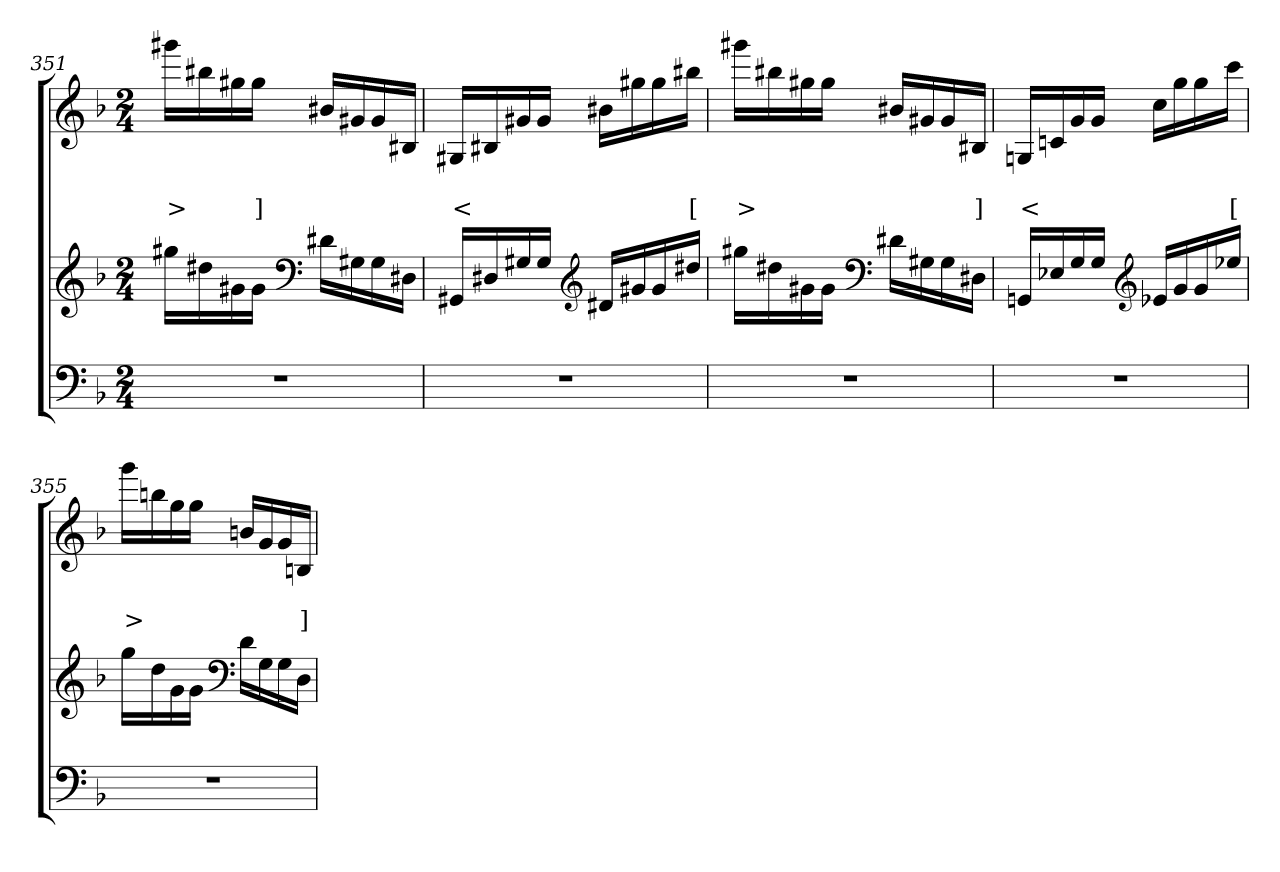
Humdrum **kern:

**kern	**kern	**kern	**text	**text
*part3	*part2	*part1	*part1	*part1
*staff3	*staff2	*staff1	*staff1	*staff1
*clefF4	*clefG2	*clefG2	*	*
*k[b-]	*k[b-]	*k[b-]	*	*
*M2/4	*M2/4	*M2/4	*	*
=351	=351	=351	=351	=351
2r	16gg#XLL	16ggg#XLL	.	>
.	16dd#X	16bb#X	.	.
.	16g#	16gg#	.	.
.	16g#JJ	16gg#JJ	.	]
*	*clefF4	*	*	*
.	16d#LL	16b#LL	.	.
.	16G#	16g#	.	.
.	16G#	16g#	.	.
.	16D#JJ	16B#JJ	.	.
=352	=352	=352	=352	=352
2r	16GG#XLL	16G#XLL	.	<
.	16D#X	16B#X	.	.
.	16G#	16g#	.	.
.	16G#JJ	16g#JJ	.	.
*	*clefG2	*	*	*
.	16d#LL	16b#LL	.	.
.	16g#	16gg#	.	.
.	16g#	16gg#	.	.
.	16dd#JJ	16bb#JJ	.	[
=353	=353	=353	=353	=353
2r	16gg#XLL	16ggg#XLL	.	>
.	16dd#X	16bb#X	.	.
.	16g#	16gg#	.	.
.	16g#JJ	16gg#JJ	.	.
*	*clefF4	*	*	*
.	16d#LL	16b#LL	.	.
.	16G#	16g#	.	.
.	16G#	16g#	.	.
.	16D#JJ	16B#JJ	.	]
=354	=354	=354	=354	=354
2r	16GGnLL	16GnLL	.	<
.	16E-X	16cn	.	.
.	16G	16g	.	.
.	16GJJ	16gJJ	.	.
*	*clefG2	*	*	*
.	16e-LL	16ccLL	.	.
.	16g	16gg	.	.
.	16g	16gg	.	.
.	16ee-JJ	16cccJJ	.	[
=355	=355	=355	=355	=355
2r	16ggLL	16gggLL	.	>
.	16dd	16bbn	.	.
.	16g	16gg	.	.
.	16gJJ	16ggJJ	.	.
*	*clefF4	*	*	*
.	16dLL	16bnLL	.	.
.	16G	16g	.	.
.	16G	16g	.	.
.	16DJJ	16BnJJ	.	]
=	=	=	=	=
*-	*-	*-	*-	*-
